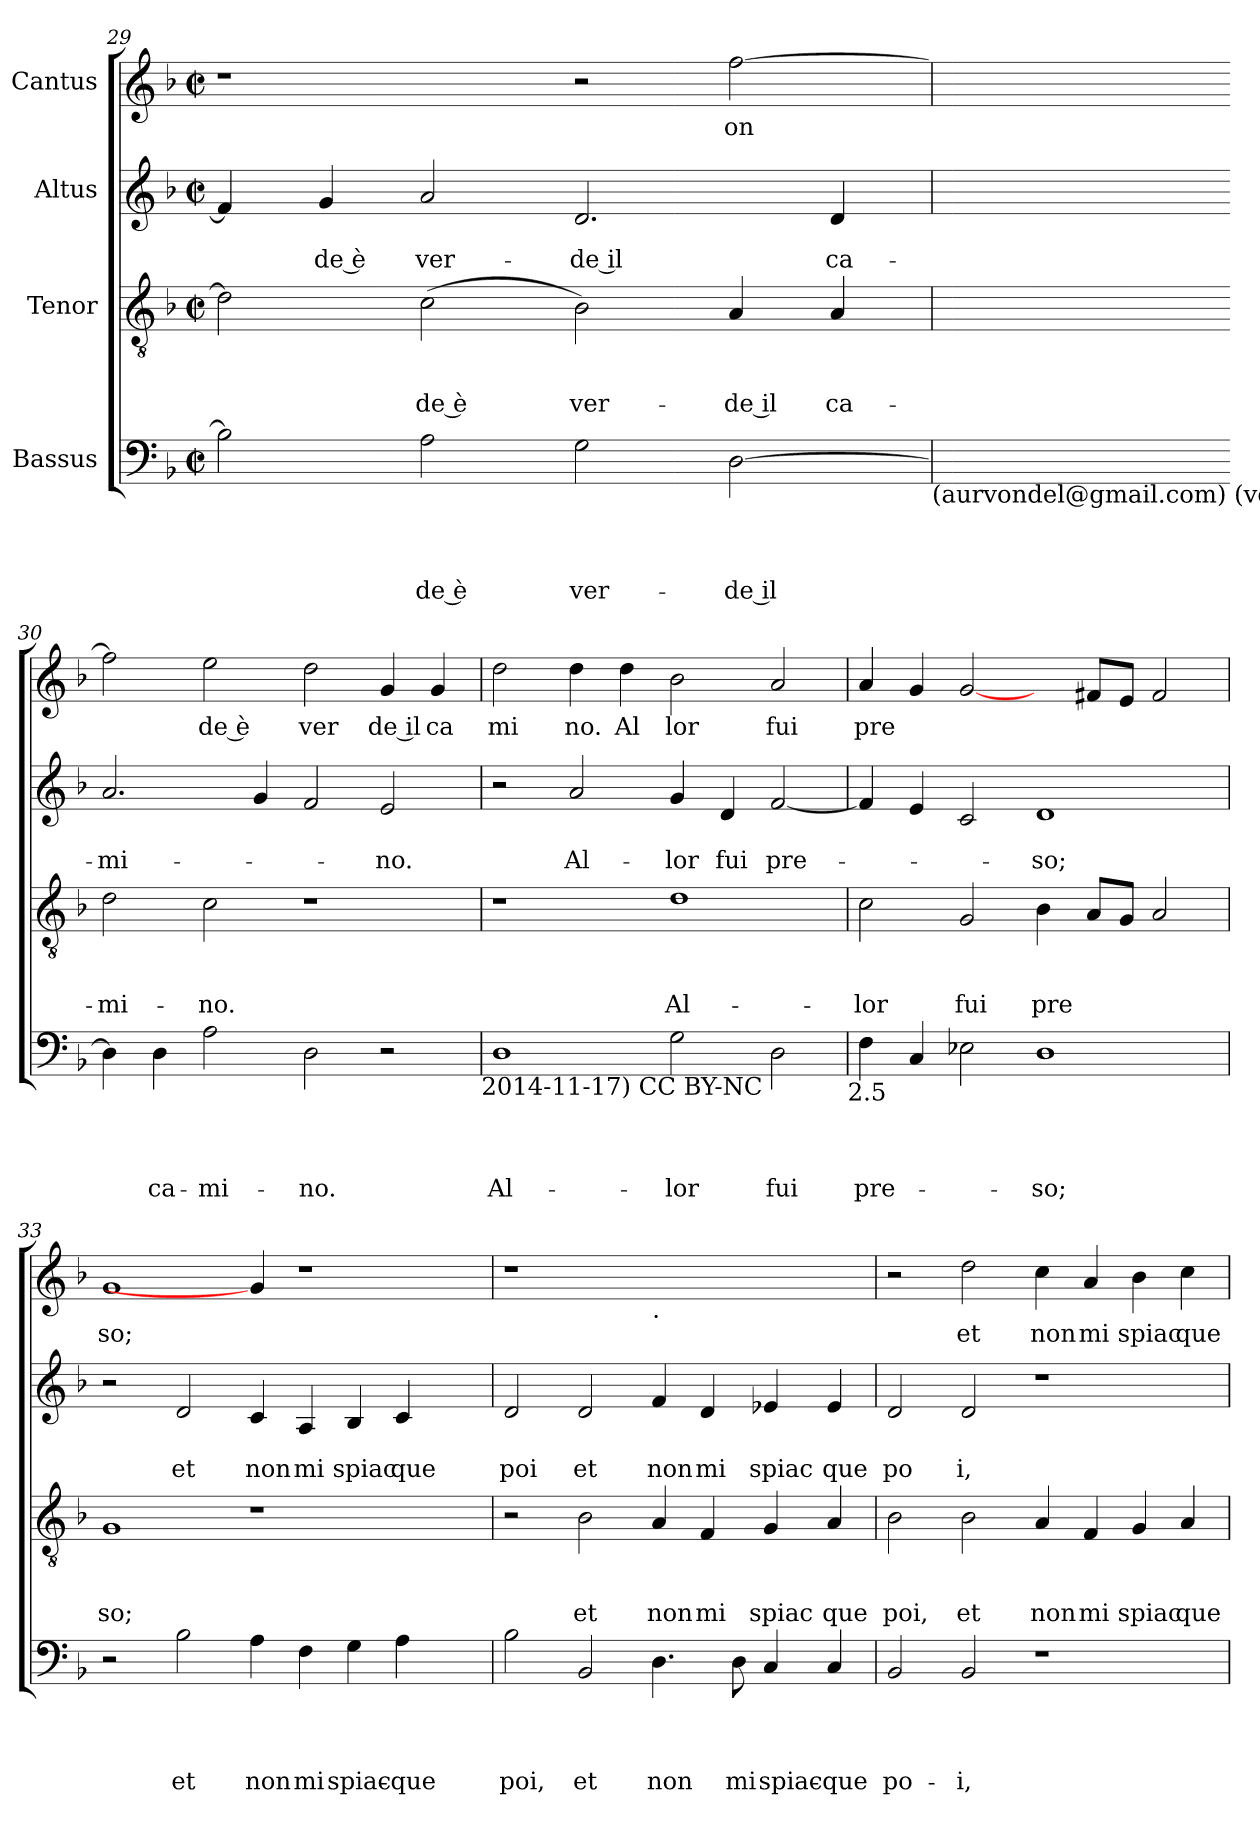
**kern	**text	**text	**text	**text	**kern	**text	**text	**text	**kern	**text	**text	**kern	**text
*part4	*part4	*part4	*part4	*part4	*part3	*part3	*part3	*part3	*part2	*part2	*part2	*part1	*part1
*staff4	*staff4	*staff4	*staff4	*staff4	*staff3	*staff3	*staff3	*staff3	*staff2	*staff2	*staff2	*staff1	*staff1
*I"Bassus	*	*	*	*	*I"Tenor	*	*	*	*I"Altus	*	*	*I"Cantus	*
*clefF4	*	*	*	*	*clefGv2	*	*	*	*clefG2	*	*	*clefG2	*
*k[b-]	*	*	*	*	*k[b-]	*	*	*	*k[b-]	*	*	*k[b-]	*
*F:	*	*	*	*	*F:	*	*	*	*F:	*	*	*F:	*
*M2/2	*	*	*	*	*M2/2	*	*	*	*M2/2	*	*	*M2/2	*
*met(c|)	*	*	*	*	*met(c|)	*	*	*	*met(c|)	*	*	*met(c|)	*
=29	=29	=29	=29	=29	=29	=29	=29	=29	=29	=29	=29	=29	=29
2B-\]	.	.	.	.	2d\]	.	.	.	4f/]	.	.	1r	.
!	!	!	!	!	!	!	!	!	!	!	!LO:LY:b:rj	!	!
.	.	.	.	.	.	.	.	.	4g/	.	-de è	.	.
!	!	!	!	!LO:LY:b:rj	!	!	!	!LO:LY:b:rj	!	!	!LO:LY:b	!	!
2A\	.	.	.	-de è	(<2c\	.	.	-de è	2a/	.	ver-	.	.
!	!	!	!	!LO:LY:b	!	!	!	!LO:LY:b	!	!	!LO:LY:b:rj	!	!
2G\	.	.	.	ver-	2B-\)	.	.	ver-	2.d/	.	-de il	2r	.
!	!	!	!	!LO:LY:b	!	!	!	!LO:LY:b:rj	!	!	!	!	!LO:LY:b
[>2D\	.	.	.	-de il	4A/	.	.	-de il	.	.	.	[>2ff\	on
!	!	!	!	!	!	!	!	!LO:LY:b	!	!	!LO:LY:b	!	!
.	.	.	.	.	4A/	.	.	ca-	4d/	.	ca-	.	.
!LO:TX:b:t=(aurvondel@gmail.com) (ver.	!	!	!	!	!	!	!	!	!	!	!	!	!
=30	=30	=30	=30	=30	=30	=30	=30	=30	=30	=30	=30	=30	=30
!	!	!	!	!	!	!	!	!LO:LY:b	!	!	!LO:LY:b	!	!
4D\]	.	.	.	.	2d\	.	.	-mi-	2.a/	.	-mi-	2ff\]	.
!	!	!	!	!LO:LY:b	!	!	!	!	!	!	!	!	!
4D\	.	.	.	ca-	.	.	.	.	.	.	.	.	.
!	!	!	!	!LO:LY:b	!	!	!	!LO:LY:b	!	!	!	!	!LO:LY:b:rj
2A\	.	.	.	-mi-	2c\	.	.	-no.	.	.	.	2ee\	de è
.	.	.	.	.	.	.	.	.	4g/	.	.	.	.
!	!	!	!	!LO:LY:b	!	!	!	!	!	!	!	!	!LO:LY:b
2D\	.	.	.	-no.	1r	.	.	.	2f/	.	.	2dd\	ver
!	!	!	!	!	!	!	!	!	!	!	!LO:LY:b	!	!LO:LY:b:rj
2r	.	.	.	.	.	.	.	.	2e/	.	-no.	4g/	de il
!	!	!	!	!	!	!	!	!	!	!	!	!	!LO:LY:b
.	.	.	.	.	.	.	.	.	.	.	.	4g/	ca
!LO:TX:b:t=2014-11-17) CC BY-NC	!	!	!	!	!	!	!	!	!	!	!	!	!
=31	=31	=31	=31	=31	=31	=31	=31	=31	=31	=31	=31	=31	=31
!	!	!	!	!LO:LY:b	!	!	!	!	!	!	!	!	!LO:LY:b
1D	.	.	.	Al-	1r	.	.	.	2r	.	.	2dd\	mi
!	!	!	!	!	!	!	!	!	!	!	!LO:LY:b	!	!LO:LY:b
.	.	.	.	.	.	.	.	.	2a/	.	Al-	4dd\	no.
!	!	!	!	!	!	!	!	!	!	!	!	!	!LO:LY:b
.	.	.	.	.	.	.	.	.	.	.	.	4dd\	Al
!	!	!	!	!LO:LY:b	!	!	!	!LO:LY:b	!	!	!LO:LY:b	!	!LO:LY:b
2G\	.	.	.	-lor	1d	.	.	Al-	4g/	.	-lor	2b-\	lor
!	!	!	!	!	!	!	!	!	!	!	!LO:LY:b	!	!
.	.	.	.	.	.	.	.	.	4d/	.	fui	.	.
!	!	!	!	!LO:LY:b	!	!	!	!	!	!	!LO:LY:b	!	!LO:LY:b
2D\	.	.	.	fui	.	.	.	.	[>2f/	.	pre-	2a/	fui
!LO:TX:b:t=2.5	!	!	!	!	!	!	!	!	!	!	!	!	!
!!LO:LB:g=z
=32	=32	=32	=32	=32	=32	=32	=32	=32	=32	=32	=32	=32	=32
!	!	!	!	!LO:LY:b	!	!	!	!LO:LY:b	!	!	!	!	!LO:LY:b
4F\	.	.	.	pre-	2c\	.	.	-lor	4f/]	.	.	4a/	pre
4C/	.	.	.	.	.	.	.	.	4e/	.	.	4g/	.
!	!	!	!	!	!	!	!	!LO:LY:b	!	!	!	!	!
2E-X\	.	.	.	.	2G/	.	.	fui	2c/	.	.	[2g/	.
!	!	!	!	!LO:LY:b	!	!	!	!LO:LY:b	!	!	!LO:LY:b	!	!
1D	.	.	.	-so;	4B-\	.	.	pre	1d	.	-so;	4ryy	.
.	.	.	.	.	8A/L	.	.	.	.	.	.	8f#/L	.
.	.	.	.	.	8G/J	.	.	.	.	.	.	8e/J	.
.	.	.	.	.	2A/	.	.	.	.	.	.	2f#/	.
=33	=33	=33	=33	=33	=33	=33	=33	=33	=33	=33	=33	=33	=33
!	!	!	!	!	!	!	!	!LO:LY:b	!	!	!	!	!LO:LY:b
2r	.	.	.	.	1G	.	.	so;	2r	.	.	1g	so;
!	!	!	!	!LO:LY:b	!	!	!	!	!	!	!LO:LY:b	!	!
2B-\	.	.	.	et	.	.	.	.	2d/	.	et	.	.
!	!	!	!	!LO:LY:b	!	!	!	!	!	!	!LO:LY:b	!	!
4A\	.	.	.	non	1r	.	.	.	4c/	.	non	4g/]	.
!	!	!	!	!LO:LY:b	!	!	!	!	!	!	!LO:LY:b	!	!
4F\	.	.	.	mi	.	.	.	.	4A/	.	mi	1r	.
!	!	!	!	!LO:LY:b	!	!	!	!	!	!	!LO:LY:b	!	!
4G\	.	.	.	spiac-	.	.	.	.	4B-/	.	spiac	.	.
!	!	!	!	!LO:LY:b	!	!	!	!	!	!	!LO:LY:b	!	!
4A\	.	.	.	-que	.	.	.	.	4c/	.	que	.	.
4ryy	.	.	.	.	4ryy	.	.	.	4ryy	.	.	.	.
=34	=34	=34	=34	=34	=34	=34	=34	=34	=34	=34	=34	=34	=34
!	!	!	!	!LO:LY:b	!	!	!	!	!	!	!LO:LY:b	!	!
2B-\	.	.	.	poi,	2r	.	.	.	2d/	.	poi	1r	.
!	!	!	!	!LO:LY:b	!	!	!	!LO:LY:b	!	!	!LO:LY:b	!	!
2BB-/	.	.	.	et	2B-\	.	.	et	2d/	.	et	.	.
!	!	!	!	!	!	!	!	!	!	!	!	!LO:TX:b:t=.	!
!	!	!	!	!LO:LY:b	!	!	!	!LO:LY:b	!	!	!LO:LY:b	!	!
4.D\	.	.	.	non	4A/	.	.	non	4f/	.	non	1ryy	.
!	!	!	!	!	!	!	!	!LO:LY:b	!	!	!LO:LY:b	!	!
.	.	.	.	.	4F/	.	.	mi	4d/	.	mi	.	.
!	!	!	!	!LO:LY:b	!	!	!	!	!	!	!	!	!
8D\	.	.	.	mi	.	.	.	.	.	.	.	.	.
!	!	!	!	!LO:LY:b	!	!	!	!LO:LY:b	!	!	!LO:LY:b	!	!
4C/	.	.	.	spiac-	4G/	.	.	spiac	4e-X/	.	spiac	.	.
!	!	!	!	!LO:LY:b	!	!	!	!LO:LY:b	!	!	!LO:LY:b	!	!
4C/	.	.	.	-que	4A/	.	.	que	4e-/	.	que	.	.
=35	=35	=35	=35	=35	=35	=35	=35	=35	=35	=35	=35	=35	=35
!	!	!	!	!LO:LY:b	!	!	!	!LO:LY:b	!	!	!LO:LY:b	!	!
2BB-/	.	.	.	po-	2B-\	.	.	poi,	2d/	.	po	2r	.
!	!	!	!	!LO:LY:b	!	!	!	!LO:LY:b	!	!	!LO:LY:b	!	!LO:LY:b
2BB-/	.	.	.	-i,	2B-\	.	.	et	2d/	.	i,	2dd\	et
!	!	!	!	!	!	!	!	!LO:LY:b	!	!	!	!	!LO:LY:b
1r	.	.	.	.	4A/	.	.	non	1r	.	.	4cc\	non
!	!	!	!	!	!	!	!	!LO:LY:b	!	!	!	!	!LO:LY:b
.	.	.	.	.	4F/	.	.	mi	.	.	.	4a/	mi
!	!	!	!	!	!	!	!	!LO:LY:b	!	!	!	!	!LO:LY:b
.	.	.	.	.	4G/	.	.	spiac	.	.	.	4b-\	spiac
!	!	!	!	!	!	!	!	!LO:LY:b	!	!	!	!	!LO:LY:b
.	.	.	.	.	4A/	.	.	que	.	.	.	4cc\	que
=	=	=	=	=	=	=	=	=	=	=	=	=	=
*-	*-	*-	*-	*-	*-	*-	*-	*-	*-	*-	*-	*-	*-
